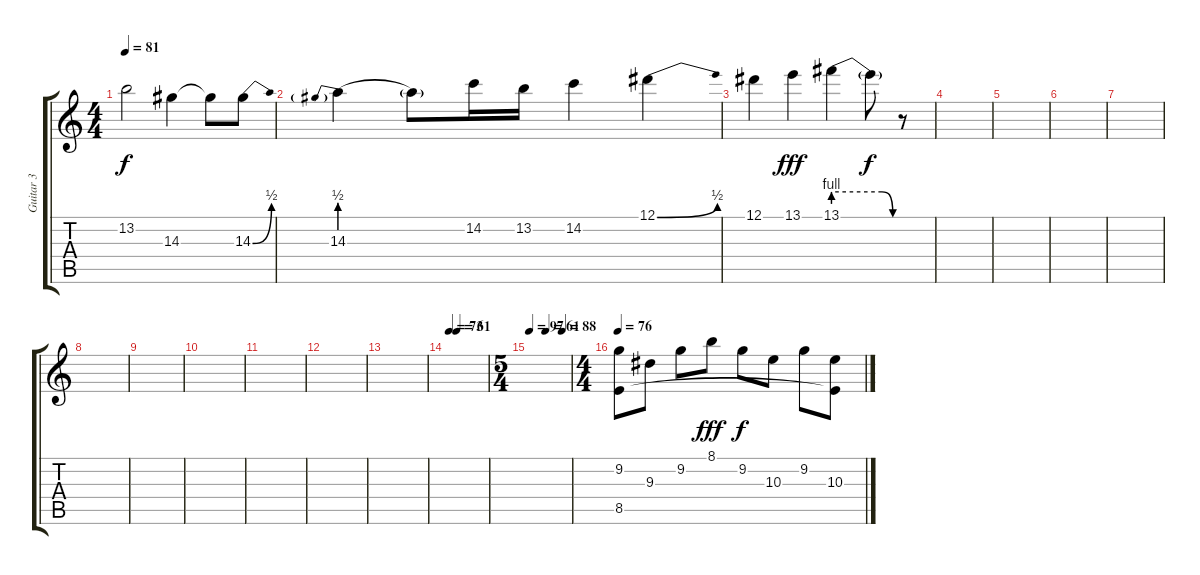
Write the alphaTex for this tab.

\track ("Guitar 3" "Guitar 3") {instrument distortionguitar}
\staff {score tabs}
\tuning (Eb4 Bb3 Gb3 Db3 Ab2 Eb2) {hide}
\ts (4 4)
\tempo 81
\clef g2
\ks c
13.2.2{dy f} 14.3.4 14.3{t}.8 14.3{be (bend 0 0 60 2)}.8 |
14.3{be (prebend 0 2 60 2)}.4 14.3{t}.8 14.2.16 13.2.16 14.2.4 12.1{be (bend 0 0 60 2)}.4 |
12.1.4 13.1.4{dy fff} 13.1{be (custom 0 4 45 4 55 0 60 0)}.4 13.1{t}.8{dy f} r.8 |
|
|
|
|
|
|
|
|
|
|
\tempo (73 0.0625)
\tempo (61 0.25)
|
\ts (5 4)
\tempo 97
\tempo (61 0.4)
\tempo (88 0.8)
|
\ts (4 4)
\tempo 76
(9.2 8.5).8{instrument acousticguitarnylon} 9.3.8 9.2.8 8.1.8{dy fff} 9.2.8{dy f} 10.3.8 9.2.8 (10.3 8.5{t}).8
